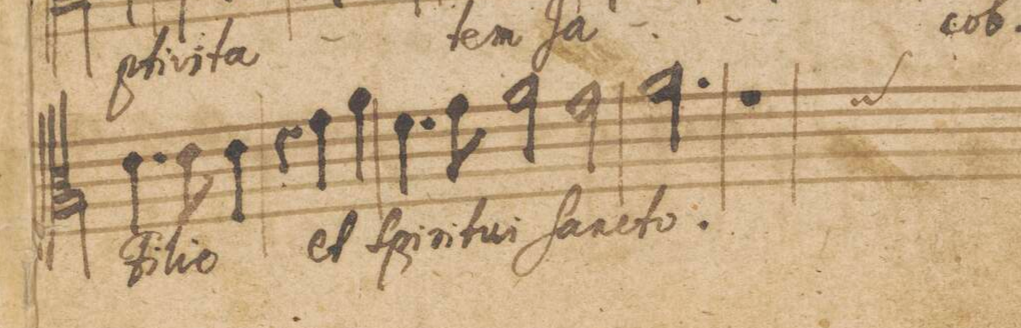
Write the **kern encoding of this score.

**kern	**text	**text
*I"Altus	*	*
*clefC3	*	*
*k[]	*	*
*met(C|)	*	*
*M3/4	*	*
4.e\	Fi-	.
8e\	-li-	.
4e\	-o	.
=48	=48	=48
4r	.	.
4g\	et	.
4a\	Spi-	.
=49	=49	=49
4.f\	-ri-	.
8g\	-tu-	.
2a\	-i	.
=50-	=50	=50
2g\	ſan-	.
=51	=51	=51
2.a\	-cto.	.
=52	=52	=52
*custos:f	*	*
2.r	.	.
=53	=53	=53
*-	*-	*-
